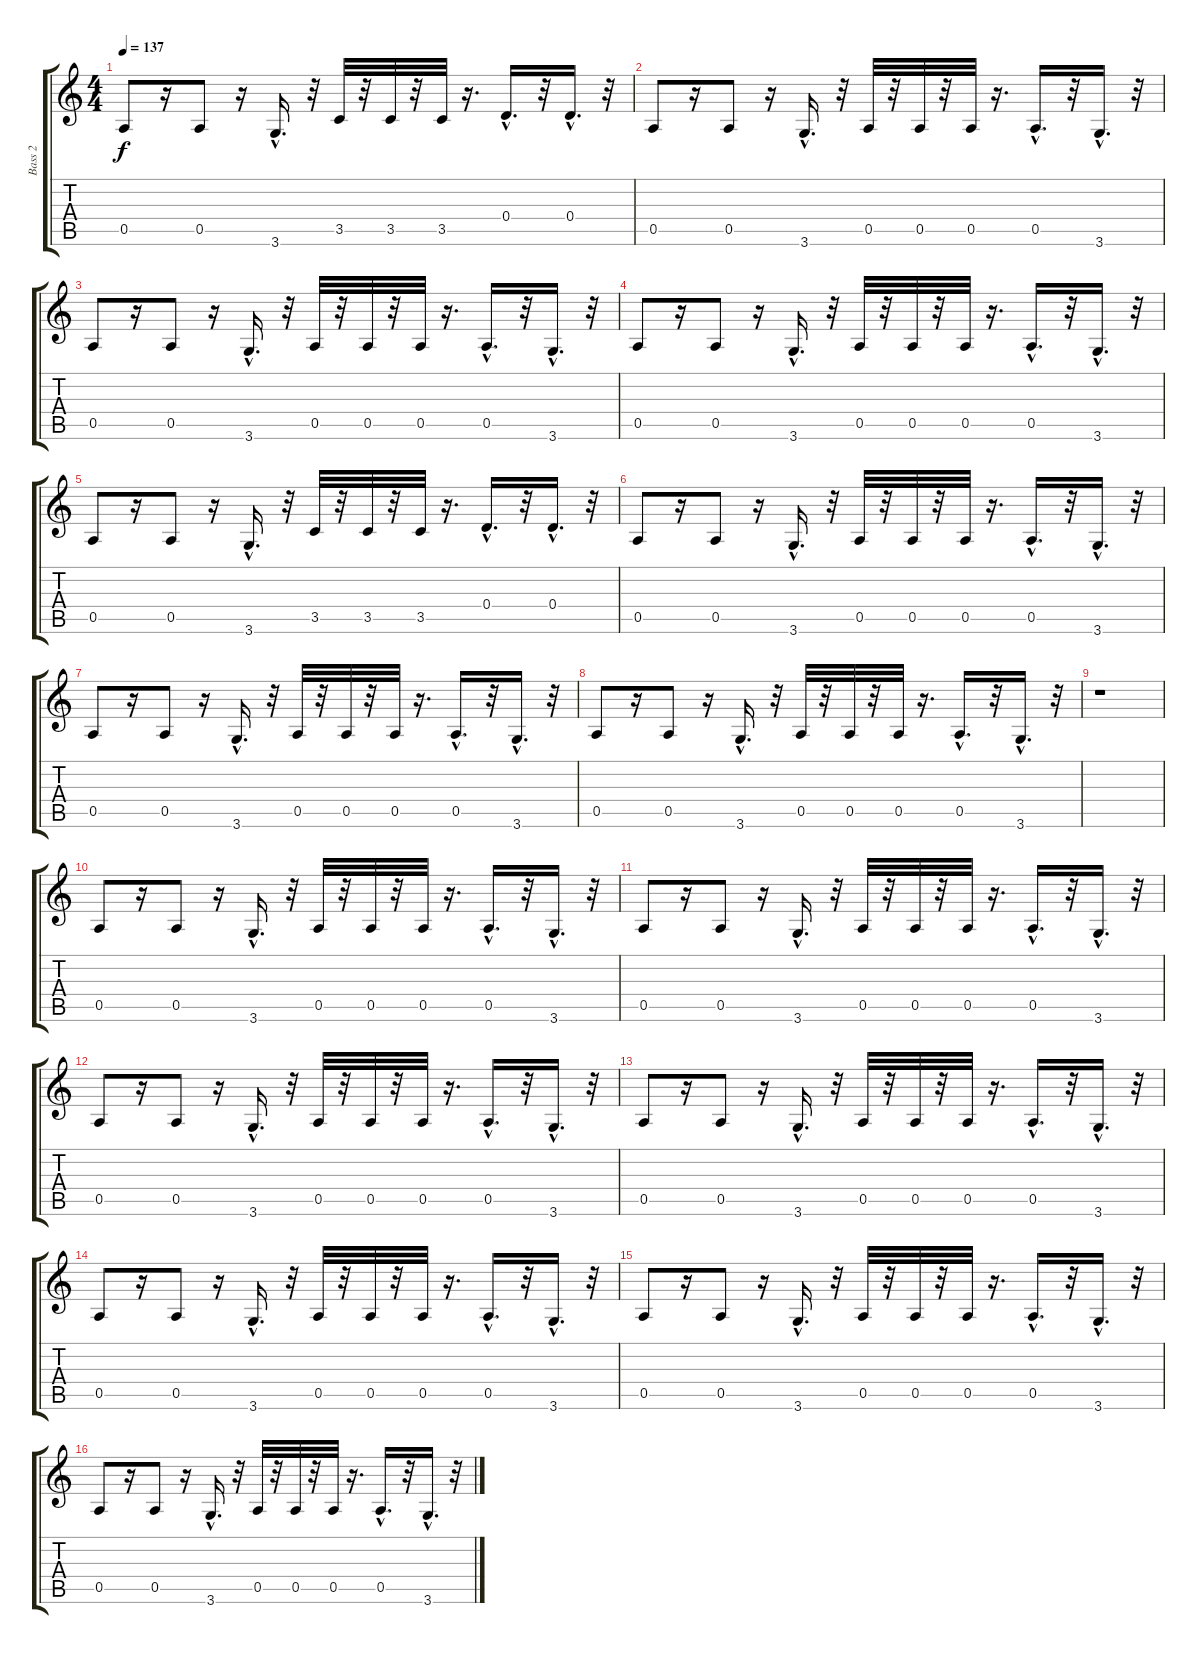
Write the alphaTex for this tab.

\track ("Bass 2" "Bass 2") {instrument fretlessbass}
\staff {score tabs}
\tuning (E4 B3 G3 D3 A2 E2) {hide}
\ts (4 4)
\tempo 137
\clef g2
\ks c
0.5.8{dy f} r.16 0.5.8 r.16 3.6{hac}.16{d} r.32 3.5.32 r.32 3.5.32 r.32 3.5.32 r.16{d} 0.4{hac}.16{d} r.32 0.4{hac}.16{d} r.32 |
0.5.8 r.16 0.5.8 r.16 3.6{hac}.16{d} r.32 0.5.32 r.32 0.5.32 r.32 0.5.32 r.16{d} 0.5{hac}.16{d} r.32 3.6{hac}.16{d} r.32 |
0.5.8 r.16 0.5.8 r.16 3.6{hac}.16{d} r.32 0.5.32 r.32 0.5.32 r.32 0.5.32 r.16{d} 0.5{hac}.16{d} r.32 3.6{hac}.16{d} r.32 |
0.5.8 r.16 0.5.8 r.16 3.6{hac}.16{d} r.32 0.5.32 r.32 0.5.32 r.32 0.5.32 r.16{d} 0.5{hac}.16{d} r.32 3.6{hac}.16{d} r.32 |
0.5.8 r.16 0.5.8 r.16 3.6{hac}.16{d} r.32 3.5.32 r.32 3.5.32 r.32 3.5.32 r.16{d} 0.4{hac}.16{d} r.32 0.4{hac}.16{d} r.32 |
0.5.8 r.16 0.5.8 r.16 3.6{hac}.16{d} r.32 0.5.32 r.32 0.5.32 r.32 0.5.32 r.16{d} 0.5{hac}.16{d} r.32 3.6{hac}.16{d} r.32 |
0.5.8 r.16 0.5.8 r.16 3.6{hac}.16{d} r.32 0.5.32 r.32 0.5.32 r.32 0.5.32 r.16{d} 0.5{hac}.16{d} r.32 3.6{hac}.16{d} r.32 |
0.5.8 r.16 0.5.8 r.16 3.6{hac}.16{d} r.32 0.5.32 r.32 0.5.32 r.32 0.5.32 r.16{d} 0.5{hac}.16{d} r.32 3.6{hac}.16{d} r.32 |
r.1 |
0.5.8 r.16 0.5.8 r.16 3.6{hac}.16{d} r.32 0.5.32 r.32 0.5.32 r.32 0.5.32 r.16{d} 0.5{hac}.16{d} r.32 3.6{hac}.16{d} r.32 |
0.5.8 r.16 0.5.8 r.16 3.6{hac}.16{d} r.32 0.5.32 r.32 0.5.32 r.32 0.5.32 r.16{d} 0.5{hac}.16{d} r.32 3.6{hac}.16{d} r.32 |
0.5.8 r.16 0.5.8 r.16 3.6{hac}.16{d} r.32 0.5.32 r.32 0.5.32 r.32 0.5.32 r.16{d} 0.5{hac}.16{d} r.32 3.6{hac}.16{d} r.32 |
0.5.8 r.16 0.5.8 r.16 3.6{hac}.16{d} r.32 0.5.32 r.32 0.5.32 r.32 0.5.32 r.16{d} 0.5{hac}.16{d} r.32 3.6{hac}.16{d} r.32 |
0.5.8 r.16 0.5.8 r.16 3.6{hac}.16{d} r.32 0.5.32 r.32 0.5.32 r.32 0.5.32 r.16{d} 0.5{hac}.16{d} r.32 3.6{hac}.16{d} r.32 |
0.5.8 r.16 0.5.8 r.16 3.6{hac}.16{d} r.32 0.5.32 r.32 0.5.32 r.32 0.5.32 r.16{d} 0.5{hac}.16{d} r.32 3.6{hac}.16{d} r.32 |
0.5.8 r.16 0.5.8 r.16 3.6{hac}.16{d} r.32 0.5.32 r.32 0.5.32 r.32 0.5.32 r.16{d} 0.5{hac}.16{d} r.32 3.6{hac}.16{d} r.32
